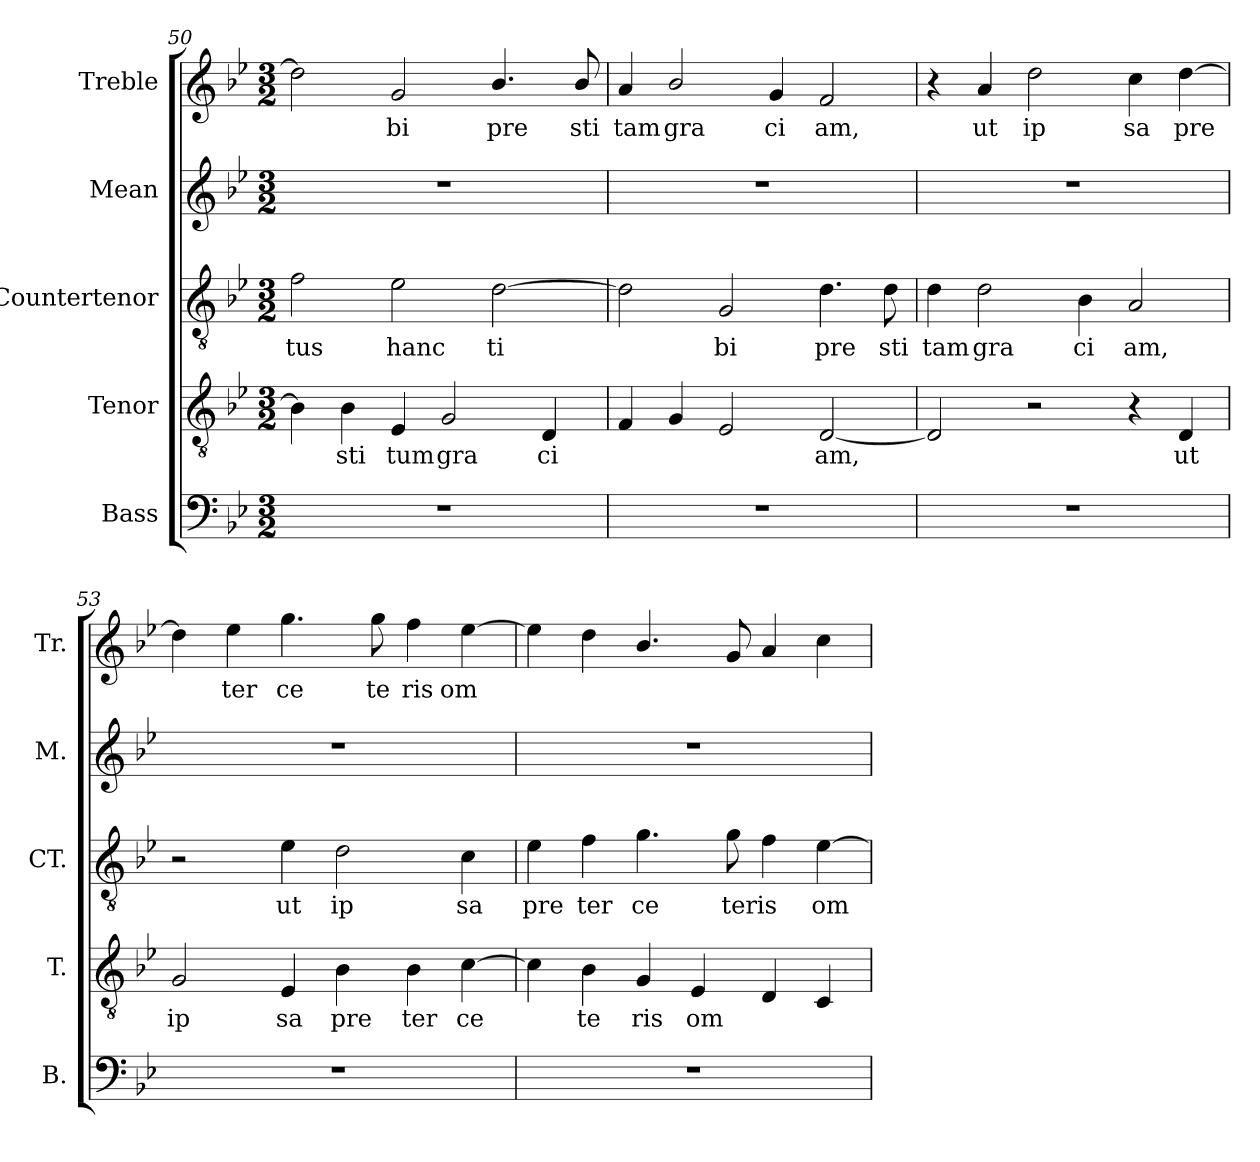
**kern	**kern	**text	**kern	**text	**kern	**kern	**text
*part5	*part4	*part4	*part3	*part3	*part2	*part1	*part1
*staff5	*staff4	*staff4	*staff3	*staff3	*staff2	*staff1	*staff1
*I"Bass	*I"Tenor	*	*I"Countertenor	*	*I"Mean	*I"Treble	*
*I'B.	*I'T.	*	*I'CT.	*	*I'M.	*I'Tr.	*
*clefF4	*clefGv2	*	*clefGv2	*	*clefG2	*clefG2	*
*	*ITrd7c12	*	*ITrd7c12	*	*	*	*
*k[b-e-]	*k[b-e-]	*	*k[b-e-]	*	*k[b-e-]	*k[b-e-]	*
*g:	*g:	*	*g:	*	*g:	*g:	*
*M3/2	*M3/2	*	*M3/2	*	*M3/2	*M3/2	*
=50	=50	=50	=50	=50	=50	=50	=50
!LO:N:vis=1	!	!	!	!	!	!	!
!	!	!	!	!LO:LY:b:color=#000000	!LO:N:vis=1	!	!
1.r	4BB-i\]	.	2Fi\	tus	1.r	2ddi\]	.
!	!	!LO:LY:b:color=#000000	!	!	!	!	!
.	4BB-i\	sti	.	.	.	.	.
!	!	!LO:LY:b:color=#000000	!	!	!	!	!
!	!	!	!	!LO:LY:b:color=#000000	!	!	!
!	!	!	!	!	!	!	!LO:LY:b:color=#000000
.	4EE-i/	tum	2E-i\	hanc	.	2gi/	bi
!	!	!LO:LY:b:color=#000000	!	!	!	!	!
.	2GGi/	gra	.	.	.	.	.
!	!	!	!	!LO:LY:b:color=#000000	!	!	!
!	!	!	!	!	!	!	!LO:LY:b:color=#000000
.	.	.	[>2Di\	ti	.	4.b-i/	pre
!	!	!LO:LY:b:color=#000000	!	!	!	!	!
.	4DDi/	ci	.	.	.	.	.
!	!	!	!	!	!	!	!LO:LY:b:color=#000000
.	.	.	.	.	.	8b-i/	sti
=51	=51	=51	=51	=51	=51	=51	=51
!LO:N:vis=1	!	!	!	!	!LO:N:vis=1	!	!
!	!	!	!	!	!	!	!LO:LY:b:color=#000000
1.r	4FFi/	.	2Di\]	.	1.r	4ai/	tam
!	!	!	!	!	!	!	!LO:LY:b:color=#000000
.	4GGi/	.	.	.	.	2b-i/	gra
!	!	!	!	!LO:LY:b:color=#000000	!	!	!
.	2EE-i/	.	2GGi/	bi	.	.	.
!	!	!	!	!	!	!	!LO:LY:b:color=#000000
.	.	.	.	.	.	4gi/	ci
!	!	!LO:LY:b:color=#000000	!	!	!	!	!
!	!	!	!	!LO:LY:b:color=#000000	!	!	!
!	!	!	!	!	!	!	!LO:LY:b:color=#000000
.	[<2DDi/	am,	4.Di\	pre	.	2fi/	am,
!	!	!	!	!LO:LY:b:color=#000000	!	!	!
.	.	.	8Di\	sti	.	.	.
=52	=52	=52	=52	=52	=52	=52	=52
!LO:N:vis=1	!	!	!	!	!	!	!
!	!	!	!	!LO:LY:b:color=#000000	!LO:N:vis=1	!	!
1.r	2DDi/]	.	4Di\	tam	1.r	4r	.
!	!	!	!	!LO:LY:b:color=#000000	!	!	!
!	!	!	!	!	!	!	!LO:LY:b:color=#000000
.	.	.	2Di\	gra	.	4ai/	ut
!	!	!	!	!	!	!	!LO:LY:b:color=#000000
.	2r	.	.	.	.	2ddi\	ip
!	!	!	!	!LO:LY:b:color=#000000	!	!	!
.	.	.	4BB-i\	ci	.	.	.
!	!	!	!	!LO:LY:b:color=#000000	!	!	!
!	!	!	!	!	!	!	!LO:LY:b:color=#000000
.	4r	.	2AAi/	am,	.	4cci\	sa
!	!	!LO:LY:b:color=#000000	!	!	!	!	!
!	!	!	!	!	!	!	!LO:LY:b:color=#000000
.	4DDi/	ut	.	.	.	[>4ddi\	pre
=53	=53	=53	=53	=53	=53	=53	=53
!LO:N:vis=1	!	!	!	!	!	!	!
!	!	!LO:LY:b:color=#000000	!	!	!LO:N:vis=1	!	!
1.r	2GGi/	ip	2r	.	1.r	4ddi\]	.
!	!	!	!	!	!	!	!LO:LY:b:color=#000000
.	.	.	.	.	.	4ee-i\	ter
!	!	!LO:LY:b:color=#000000	!	!	!	!	!
!	!	!	!	!LO:LY:b:color=#000000	!	!	!
!	!	!	!	!	!	!	!LO:LY:b:color=#000000
.	4EE-i/	sa	4E-i\	ut	.	4.ggi\	ce
!	!	!LO:LY:b:color=#000000	!	!	!	!	!
!	!	!	!	!LO:LY:b:color=#000000	!	!	!
.	4BB-i\	pre	2Di\	ip	.	.	.
!	!	!	!	!	!	!	!LO:LY:b:color=#000000
.	.	.	.	.	.	8ggi\	te
!	!	!LO:LY:b:color=#000000	!	!	!	!	!
!	!	!	!	!	!	!	!LO:LY:b:color=#000000
.	4BB-i\	ter	.	.	.	4ffi\	ris
!	!	!LO:LY:b:color=#000000	!	!	!	!	!
!	!	!	!	!LO:LY:b:color=#000000	!	!	!
!	!	!	!	!	!	!	!LO:LY:b:color=#000000
.	[>4Ci\	ce	4Ci\	sa	.	[>4ee-i\	om
=54	=54	=54	=54	=54	=54	=54	=54
!LO:N:vis=1	!	!	!	!	!	!	!
!	!	!	!	!LO:LY:b:color=#000000	!LO:N:vis=1	!	!
1.r	4Ci\]	.	4E-i\	pre	1.r	4ee-i\]	.
!	!	!LO:LY:b:color=#000000	!	!	!	!	!
!	!	!	!	!LO:LY:b:color=#000000	!	!	!
.	4BB-i\	te	4Fi\	ter	.	4ddi\	.
!	!	!LO:LY:b:color=#000000	!	!	!	!	!
!	!	!	!	!LO:LY:b:color=#000000	!	!	!
.	4GGi/	ris	4.Gi\	ce	.	4.b-i/	.
!	!	!LO:LY:b:color=#000000	!	!	!	!	!
.	4EE-i/	om	.	.	.	.	.
!	!	!	!	!LO:LY:b:color=#000000	!	!	!
.	.	.	8Gi\	ter	.	8gi/	.
!	!	!	!	!LO:LY:b:color=#000000	!	!	!
.	4DDi/	.	4Fi\	is	.	4ai/	.
!	!	!	!	!LO:LY:b:color=#000000	!	!	!
.	4CCi/	.	[>4E-i\	om	.	4cci\	.
=	=	=	=	=	=	=	=
*-	*-	*-	*-	*-	*-	*-	*-
